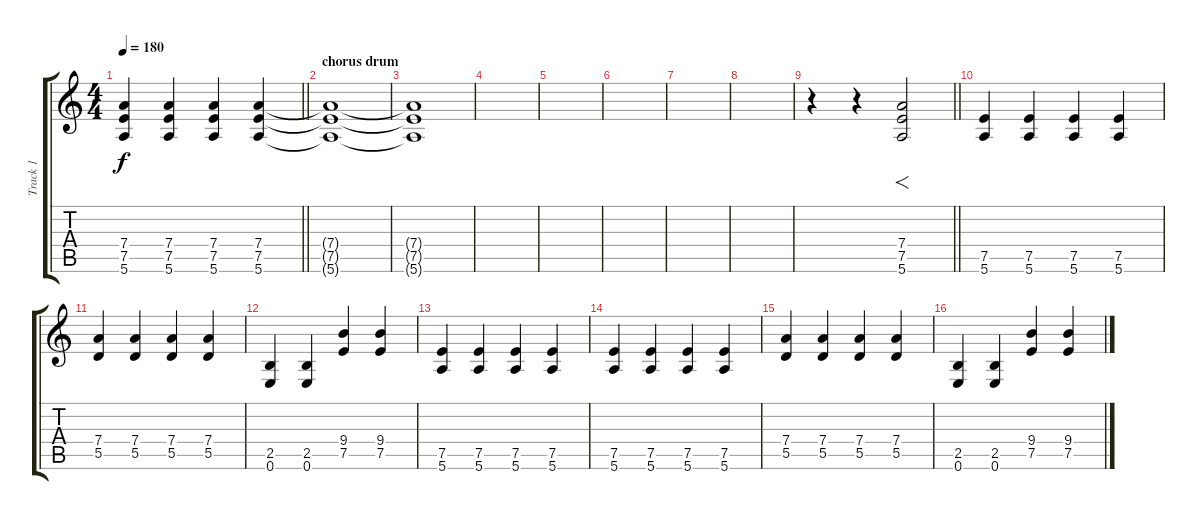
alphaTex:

\track ("Track 1" "Track 1") {instrument distortionguitar}
\staff {score tabs}
\tuning (E4 B3 G3 D3 A2 E2) {hide}
\ts (4 4)
\tempo 180
\clef g2
\barLineRight lightlight
\ks c
(7.4 7.5 5.6).4{dy f} (7.4 7.5 5.6).4 (7.4 7.5 5.6).4 (7.4 7.5 5.6).4 |
\section ("" "chorus drum")
(7.4{t} 7.5{t} 5.6{t}).1 |
(7.4{t} 7.5{t} 5.6{t}).1 |
|
|
|
|
|
\barLineRight lightlight
r.4 r.4 (7.4 7.5 5.6).2{f} |
(7.5 5.6).4 (7.5 5.6).4 (7.5 5.6).4 (7.5 5.6).4 |
(7.4 5.5).4 (7.4 5.5).4 (7.4 5.5).4 (7.4 5.5).4 |
(2.5 0.6).4 (2.5 0.6).4 (9.4 7.5).4 (9.4 7.5).4 |
(7.5 5.6).4 (7.5 5.6).4 (7.5 5.6).4 (7.5 5.6).4 |
(7.5 5.6).4 (7.5 5.6).4 (7.5 5.6).4 (7.5 5.6).4 |
(7.4 5.5).4 (7.4 5.5).4 (7.4 5.5).4 (7.4 5.5).4 |
(2.5 0.6).4 (2.5 0.6).4 (9.4 7.5).4 (9.4 7.5).4
